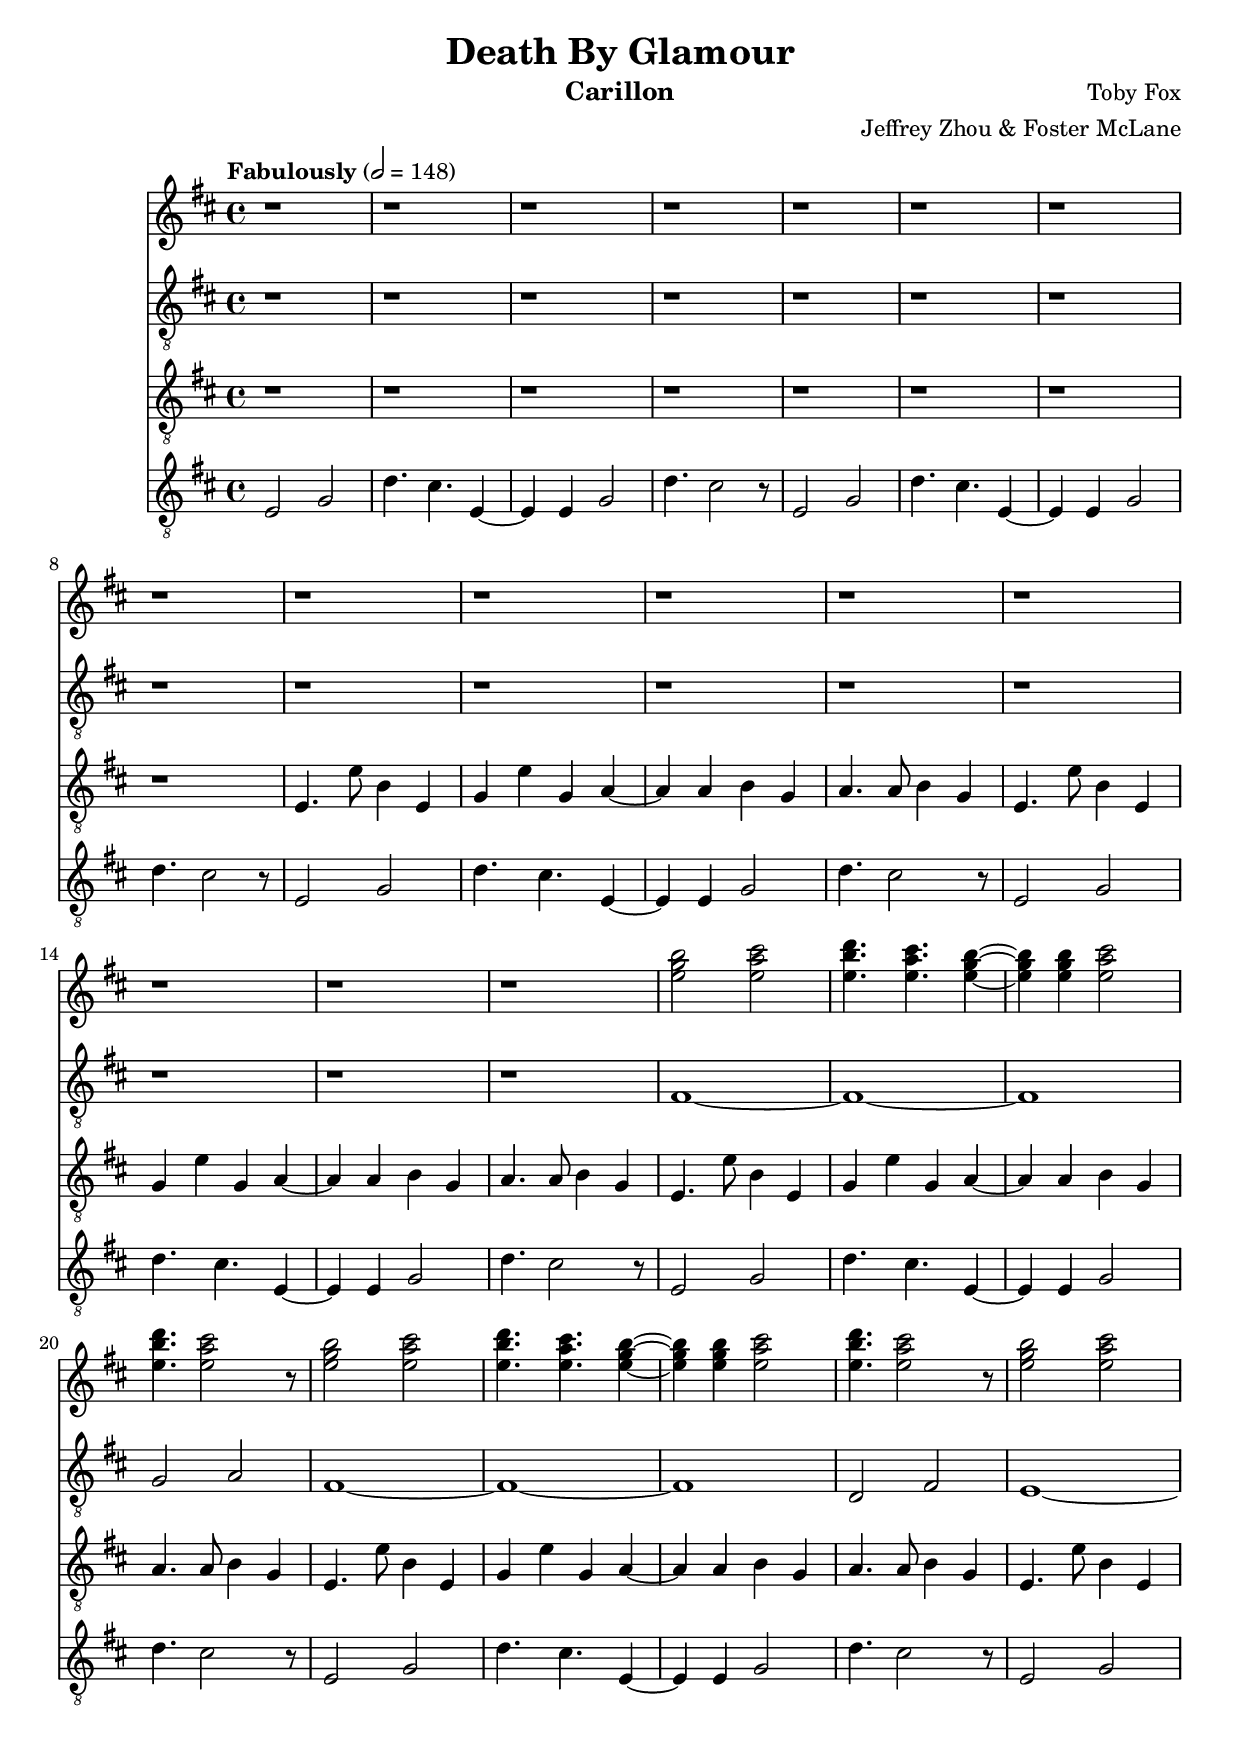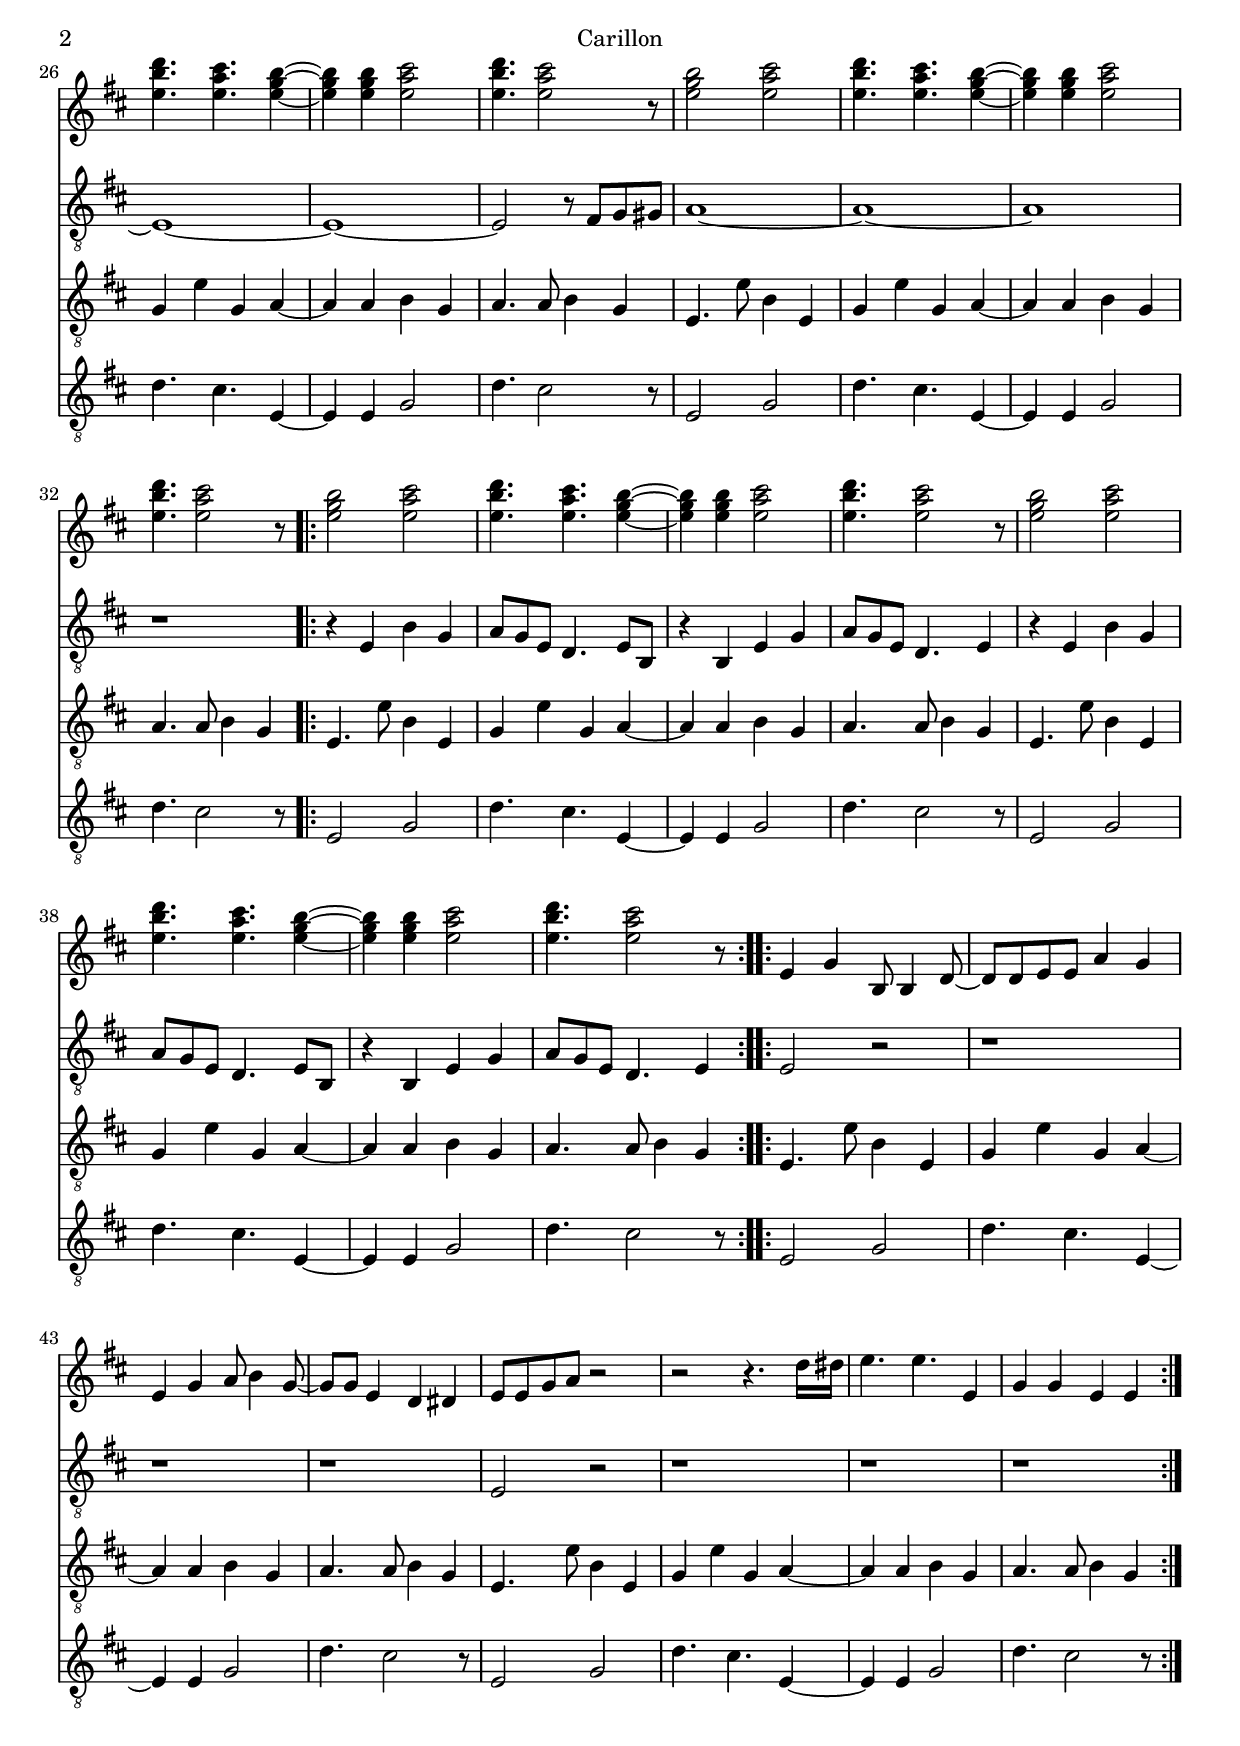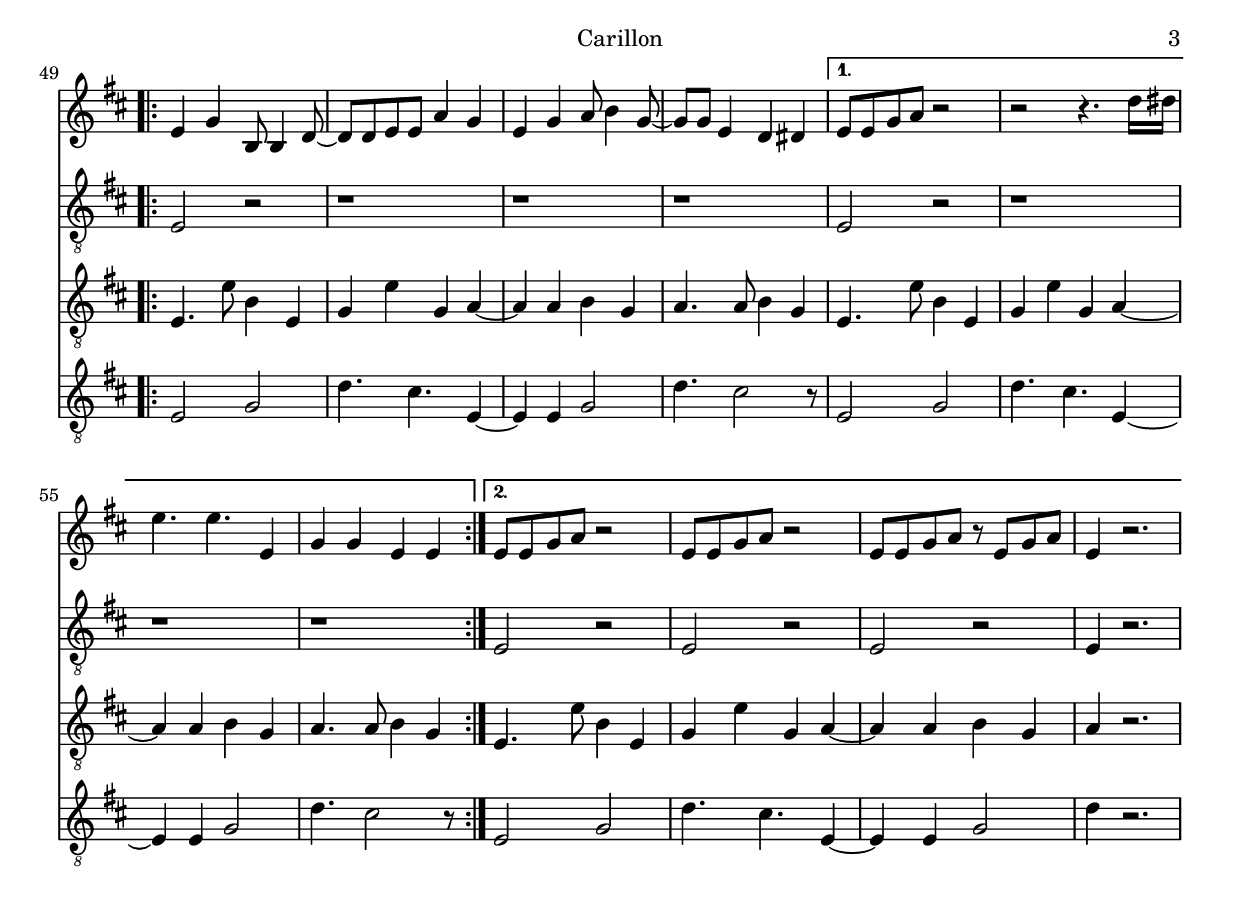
\version "2.18.2"

\header {
  title = "Death By Glamour"
  instrument = "Carillon"
  composer = "Toby Fox"
  arranger = "Jeffrey Zhou & Foster McLane"
}

main_tempo = \tempo "Fabulously" 2 = 148
main_key = \key d \major

melody_one = \relative c'' {
  % intro
  r1
  r1
  r1
  r1

  r1
  r1
  r1
  r1

  r1
  r1
  r1
  r1

  r1
  r1
  r1
  r1

  % part 1
  <e g b>2 <e a cis>
  <e b' d>4. <e a cis> <e g b>4~
  <e g b>4 <e g b> <e a cis>2
  <e b' d>4. <e a cis>2 r8

  <e g b>2 <e a cis>
  <e b' d>4. <e a cis> <e g b>4~
  <e g b>4 <e g b> <e a cis>2
  <e b' d>4. <e a cis>2 r8

  <e g b>2 <e a cis>
  <e b' d>4. <e a cis> <e g b>4~
  <e g b>4 <e g b> <e a cis>2
  <e b' d>4. <e a cis>2 r8

  <e g b>2 <e a cis>
  <e b' d>4. <e a cis> <e g b>4~
  <e g b>4 <e g b> <e a cis>2
  <e b' d>4. <e a cis>2 r8

  % part 2
  \repeat volta 2 {
    <e g b>2 <e a cis>
    <e b' d>4. <e a cis> <e g b>4~
    <e g b>4 <e g b> <e a cis>2
    <e b' d>4. <e a cis>2 r8

    <e g b>2 <e a cis>
    <e b' d>4. <e a cis> <e g b>4~
    <e g b>4 <e g b> <e a cis>2
    <e b' d>4. <e a cis>2 r8
  }

  % part 3
  \repeat volta 2 {
    e,4 g b,8 b4 d8~
    d8 d e e a4 g
    e4 g a8 b4 g8~
    g8 g e4 d dis

    e8 e g a r2
    r2 r4. d16 dis
    e4. e e,4
    g4 g e e
  }

  % part 4
  \repeat volta 2 {
    e4 g b,8 b4 d8~
    d8 d e e a4 g
    e4 g a8 b4 g8~
    g8 g e4 d dis

    |
  }
  \alternative {
    {
      e8 e g a r2
      r2 r4. d16 dis
      e4. e e,4
      g4 g e e

      |
    }
    {
      e8 e g a r2
      e8 e g a r2
      e8 e g a r e g a
      e4 r2.

      |
    }
  }
}

bass_one = \relative c {
  % intro
  r1
  r1
  r1
  r1

  r1
  r1
  r1
  r1

  r1
  r1
  r1
  r1

  r1
  r1
  r1
  r1

  % part 1
  fis1~
  fis1~
  fis1
  g2 a2

  fis1~
  fis1~
  fis1
  d2 fis2

  e1~
  e1~
  e1~
  e2 r8 fis g gis

  a1~
  a1~
  a1
  r1

  % part 2
  \repeat volta 2 {
    r4 e b' g
    a8 g e d4. e8 b
    r4 b e g
    a8 g e d4. e4

    r4 e b' g
    a8 g e d4. e8 b
    r4 b e g
    a8 g e d4. e4
  }

  % part 3
  \repeat volta 2 {
    e2 r2
    r1
    r1
    r1

    e2 r2
    r1
    r1
    r1
  }

  % part 4
  \repeat volta 2 {
    e2 r2
    r1
    r1
    r1

    |
  }
  \alternative {
    {
      e2 r2
      r1
      r1
      r1

      |
    }
    {
      e2 r2
      e2 r2
      e2 r2
      e4 r2.

      |
    }
  }
}

melody_two = \relative c {
  % intro
  r1
  r1
  r1
  r1

  r1
  r1
  r1
  r1

  e4. e'8 b4 e,
  g4 e' g, a~
  a4 a b g
  a4. a8 b4 g

  e4. e'8 b4 e,
  g4 e' g, a~
  a4 a b g
  a4. a8 b4 g

  % part 1
  e4. e'8 b4 e,
  g4 e' g, a~
  a4 a b g
  a4. a8 b4 g

  e4. e'8 b4 e,
  g4 e' g, a~
  a4 a b g
  a4. a8 b4 g

  e4. e'8 b4 e,
  g4 e' g, a~
  a4 a b g
  a4. a8 b4 g

  e4. e'8 b4 e,
  g4 e' g, a~
  a4 a b g
  a4. a8 b4 g

  % part 2
  \repeat volta 2 {
    e4. e'8 b4 e,
    g4 e' g, a~
    a4 a b g
    a4. a8 b4 g

    e4. e'8 b4 e,
    g4 e' g, a~
    a4 a b g
    a4. a8 b4 g
  }

  % part 3
  \repeat volta 2 {
    e4. e'8 b4 e,
    g4 e' g, a~
    a4 a b g
    a4. a8 b4 g

    e4. e'8 b4 e,
    g4 e' g, a~
    a4 a b g
    a4. a8 b4 g
  }

  % part 4
  \repeat volta 2 {
    e4. e'8 b4 e,
    g4 e' g, a~
    a4 a b g
    a4. a8 b4 g

    |
  }
  \alternative {
    {
      e4. e'8 b4 e,
      g4 e' g, a~
      a4 a b g
      a4. a8 b4 g

      |
    }
    {
      e4. e'8 b4 e,
      g4 e' g, a~
      a4 a b g
      a4 r2.

      |
    }
  }
}

bass_two = \relative c {
  % intro
  e2 g
  d'4. cis e,4~
  e4 e g2
  d'4. cis2 r8

  e,2 g
  d'4. cis e,4~
  e4 e g2
  d'4. cis2 r8

  e,2 g
  d'4. cis e,4~
  e4 e g2
  d'4. cis2 r8

  e,2 g
  d'4. cis e,4~
  e4 e g2
  d'4. cis2 r8

  % part 1
  e,2 g
  d'4. cis e,4~
  e4 e g2
  d'4. cis2 r8

  e,2 g
  d'4. cis e,4~
  e4 e g2
  d'4. cis2 r8

  e,2 g
  d'4. cis e,4~
  e4 e g2
  d'4. cis2 r8

  e,2 g
  d'4. cis e,4~
  e4 e g2
  d'4. cis2 r8

  % part 2
  \repeat volta 2 {
    e,2 g
    d'4. cis e,4~
    e4 e g2
    d'4. cis2 r8

    e,2 g
    d'4. cis e,4~
    e4 e g2
    d'4. cis2 r8
  }

  % part 3
  \repeat volta 2 {
    e,2 g
    d'4. cis e,4~
    e4 e g2
    d'4. cis2 r8

    e,2 g
    d'4. cis e,4~
    e4 e g2
    d'4. cis2 r8
  }

  % part 4
  \repeat volta 2 {
    e,2 g
    d'4. cis e,4~
    e4 e g2
    d'4. cis2 r8

    |
  }
  \alternative {
    {
      e,2 g
      d'4. cis e,4~
      e4 e g2
      d'4. cis2 r8

      |
    }
    {
      e,2 g
      d'4. cis e,4~
      e4 e g2
      d'4 r2.

      |
    }
  }
}

keys_one = \new Staff {
  \clef "treble"

  \main_tempo
  \main_key

  \melody_one
}

pedals_one = \new Staff {
  \clef "treble_8"

  \main_tempo
  \main_key

  \bass_one
}

keys_two = \new Staff {
  \clef "treble_8"

  \main_tempo
  \main_key

  \melody_two
}

pedals_two = \new Staff {
  \clef "treble_8"

  \main_tempo
  \main_key

  \bass_two
}

\score {
  <<
    \keys_one
    \pedals_one
    \keys_two
    \pedals_two
  >>

  \layout {}
}

\score {
  \unfoldRepeats
  <<
    \keys_one
    \keys_two
    \pedals_one
    \pedals_two
  >>

  \midi {}
}
